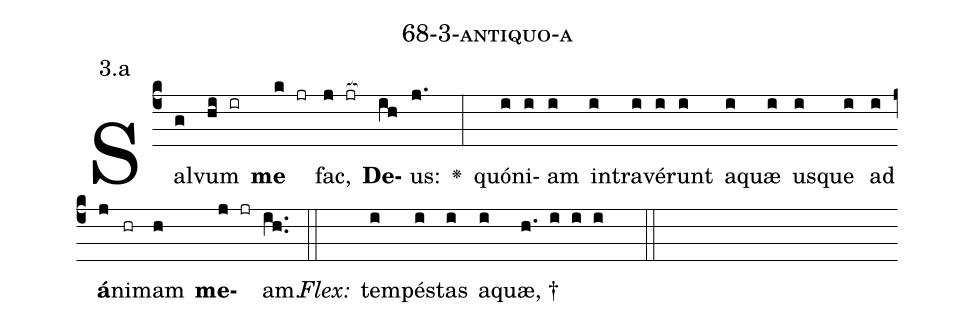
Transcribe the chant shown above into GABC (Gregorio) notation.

name: 68-3-antiquo-a;
annotation: 3.a;
%%
(c4)Sal(g)vum(hi ir) <b>me</b>(k jr) fac,(j jr[ocb:1{]) <b>De</b>(ih[ocb:0}])us:(j.) <v>\greheightstar</v>(:) quón(i)i(i)am(i) in(i)tra(i)vé(i)runt(i) a(i)quæ(i) us(i)que(i) ad(i) <b>á</b>(j)ni(hr)mam(h) <b>me</b>(j jr)am.(ih..) (::)
<i>Flex:</i>()  tem(i)pés(i)tas(i) a(i)quæ, †(h. i i i  ::)

%E(i) u(i) o(j) u(h) a(j) e.(ih..) (::)
